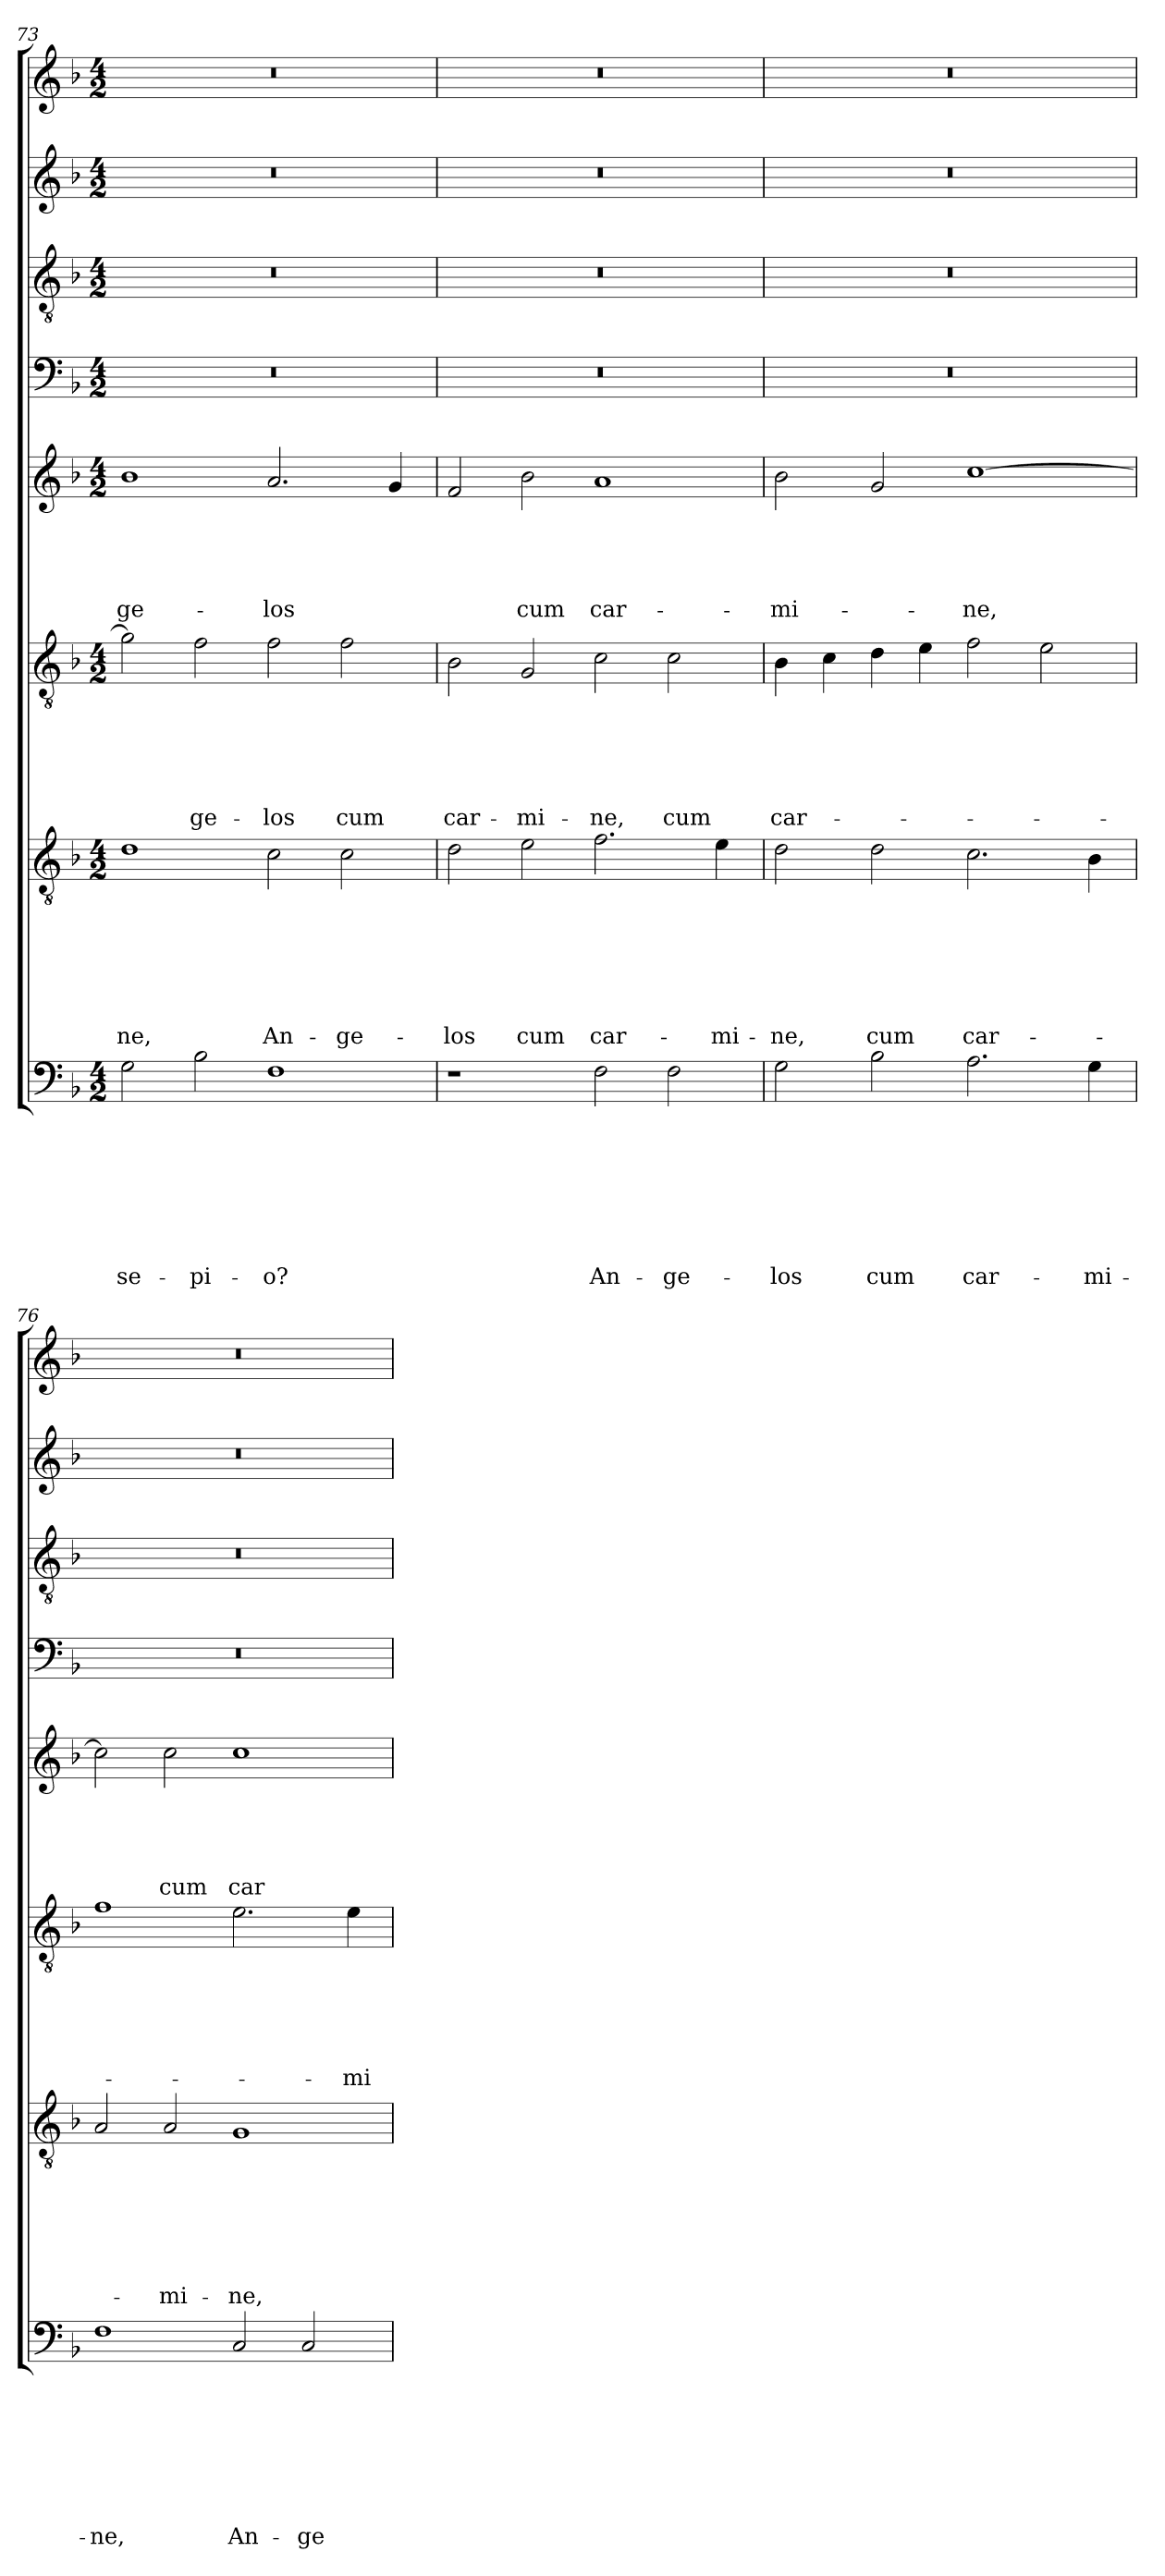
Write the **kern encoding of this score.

**kern	**text	**text	**text	**text	**text	**text	**text	**text	**kern	**text	**text	**text	**text	**text	**text	**text	**kern	**text	**text	**text	**text	**text	**text	**kern	**text	**text	**text	**text	**text	**kern	**kern	**kern	**kern
*part8	*part8	*part8	*part8	*part8	*part8	*part8	*part8	*part8	*part7	*part7	*part7	*part7	*part7	*part7	*part7	*part7	*part6	*part6	*part6	*part6	*part6	*part6	*part6	*part5	*part5	*part5	*part5	*part5	*part5	*part4	*part3	*part2	*part1
*staff8	*staff8	*staff8	*staff8	*staff8	*staff8	*staff8	*staff8	*staff8	*staff7	*staff7	*staff7	*staff7	*staff7	*staff7	*staff7	*staff7	*staff6	*staff6	*staff6	*staff6	*staff6	*staff6	*staff6	*staff5	*staff5	*staff5	*staff5	*staff5	*staff5	*staff4	*staff3	*staff2	*staff1
*clefF4	*	*	*	*	*	*	*	*	*clefGv2	*	*	*	*	*	*	*	*clefGv2	*	*	*	*	*	*	*clefG2	*	*	*	*	*	*clefF4	*clefGv2	*clefG2	*clefG2
*k[b-]	*	*	*	*	*	*	*	*	*k[b-]	*	*	*	*	*	*	*	*k[b-]	*	*	*	*	*	*	*k[b-]	*	*	*	*	*	*k[b-]	*k[b-]	*k[b-]	*k[b-]
*d:	*	*	*	*	*	*	*	*	*d:	*	*	*	*	*	*	*	*d:	*	*	*	*	*	*	*d:	*	*	*	*	*	*d:	*d:	*d:	*d:
*M4/2	*	*	*	*	*	*	*	*	*M4/2	*	*	*	*	*	*	*	*M4/2	*	*	*	*	*	*	*M4/2	*	*	*	*	*	*M4/2	*M4/2	*M4/2	*M4/2
=73	=73	=73	=73	=73	=73	=73	=73	=73	=73	=73	=73	=73	=73	=73	=73	=73	=73	=73	=73	=73	=73	=73	=73	=73	=73	=73	=73	=73	=73	=73	=73	=73	=73
!	!	!	!	!	!	!	!	!LO:LY:b	!	!	!	!	!	!	!	!LO:LY:b	!	!	!	!	!	!	!	!	!	!	!	!	!LO:LY:b	!	!	!	!
2G\	.	.	.	.	.	.	.	-se-	1d	.	.	.	.	.	.	-ne,	2g\]	.	.	.	.	.	.	1b-	.	.	.	.	-ge-	0r	0r	0r	0r
!	!	!	!	!	!	!	!	!LO:LY:b	!	!	!	!	!	!	!	!	!	!	!	!	!	!	!LO:LY:b	!	!	!	!	!	!	!	!	!	!
2B-\	.	.	.	.	.	.	.	-pi-	.	.	.	.	.	.	.	.	2f\	.	.	.	.	.	-ge-	.	.	.	.	.	.	.	.	.	.
!	!	!	!	!	!	!	!	!LO:LY:b	!	!	!	!	!	!	!	!LO:LY:b	!	!	!	!	!	!	!LO:LY:b	!	!	!	!	!	!LO:LY:b	!	!	!	!
1F	.	.	.	.	.	.	.	-o?	2c\	.	.	.	.	.	.	An-	2f\	.	.	.	.	.	-los	2.a/	.	.	.	.	-los	.	.	.	.
!	!	!	!	!	!	!	!	!	!	!	!	!	!	!	!	!LO:LY:b	!	!	!	!	!	!	!LO:LY:b	!	!	!	!	!	!	!	!	!	!
.	.	.	.	.	.	.	.	.	2c\	.	.	.	.	.	.	-ge-	2f\	.	.	.	.	.	cum	.	.	.	.	.	.	.	.	.	.
.	.	.	.	.	.	.	.	.	.	.	.	.	.	.	.	.	.	.	.	.	.	.	.	4g/	.	.	.	.	.	.	.	.	.
=74	=74	=74	=74	=74	=74	=74	=74	=74	=74	=74	=74	=74	=74	=74	=74	=74	=74	=74	=74	=74	=74	=74	=74	=74	=74	=74	=74	=74	=74	=74	=74	=74	=74
!	!	!	!	!	!	!	!	!	!	!	!	!	!	!	!	!LO:LY:b	!	!	!	!	!	!	!LO:LY:b	!	!	!	!	!	!	!	!	!	!
1r	.	.	.	.	.	.	.	.	2d\	.	.	.	.	.	.	-los	2B-\	.	.	.	.	.	car-	2f/	.	.	.	.	.	0r	0r	0r	0r
!	!	!	!	!	!	!	!	!	!	!	!	!	!	!	!	!LO:LY:b	!	!	!	!	!	!	!LO:LY:b	!	!	!	!	!	!LO:LY:b	!	!	!	!
.	.	.	.	.	.	.	.	.	2e\	.	.	.	.	.	.	cum	2G/	.	.	.	.	.	-mi-	2b-\	.	.	.	.	cum	.	.	.	.
!	!	!	!	!	!	!	!	!LO:LY:b	!	!	!	!	!	!	!	!LO:LY:b	!	!	!	!	!	!	!LO:LY:b	!	!	!	!	!	!LO:LY:b	!	!	!	!
2F\	.	.	.	.	.	.	.	An-	2.f\	.	.	.	.	.	.	car-	2c\	.	.	.	.	.	-ne,	1a	.	.	.	.	car-	.	.	.	.
!	!	!	!	!	!	!	!	!LO:LY:b	!	!	!	!	!	!	!	!	!	!	!	!	!	!	!LO:LY:b	!	!	!	!	!	!	!	!	!	!
2F\	.	.	.	.	.	.	.	-ge-	.	.	.	.	.	.	.	.	2c\	.	.	.	.	.	cum	.	.	.	.	.	.	.	.	.	.
!	!	!	!	!	!	!	!	!	!	!	!	!	!	!	!	!LO:LY:b	!	!	!	!	!	!	!	!	!	!	!	!	!	!	!	!	!
.	.	.	.	.	.	.	.	.	4e\	.	.	.	.	.	.	-mi-	.	.	.	.	.	.	.	.	.	.	.	.	.	.	.	.	.
!!LO:PB:g=z
=75	=75	=75	=75	=75	=75	=75	=75	=75	=75	=75	=75	=75	=75	=75	=75	=75	=75	=75	=75	=75	=75	=75	=75	=75	=75	=75	=75	=75	=75	=75	=75	=75	=75
!	!	!	!	!	!	!	!	!LO:LY:b	!	!	!	!	!	!	!	!LO:LY:b	!	!	!	!	!	!	!LO:LY:b	!	!	!	!	!	!LO:LY:b	!	!	!	!
2G\	.	.	.	.	.	.	.	-los	2d\	.	.	.	.	.	.	-ne,	4B-\	.	.	.	.	.	car-	2b-\	.	.	.	.	-mi-	0r	0r	0r	0r
.	.	.	.	.	.	.	.	.	.	.	.	.	.	.	.	.	4c\	.	.	.	.	.	.	.	.	.	.	.	.	.	.	.	.
!	!	!	!	!	!	!	!	!LO:LY:b	!	!	!	!	!	!	!	!LO:LY:b	!	!	!	!	!	!	!	!	!	!	!	!	!	!	!	!	!
2B-\	.	.	.	.	.	.	.	cum	2d\	.	.	.	.	.	.	cum	4d\	.	.	.	.	.	.	2g/	.	.	.	.	.	.	.	.	.
.	.	.	.	.	.	.	.	.	.	.	.	.	.	.	.	.	4e\	.	.	.	.	.	.	.	.	.	.	.	.	.	.	.	.
!	!	!	!	!	!	!	!	!LO:LY:b	!	!	!	!	!	!	!	!LO:LY:b	!	!	!	!	!	!	!	!	!	!	!	!	!LO:LY:b	!	!	!	!
2.A\	.	.	.	.	.	.	.	car-	2.c\	.	.	.	.	.	.	car-	2f\	.	.	.	.	.	.	[1cc	.	.	.	.	-ne,	.	.	.	.
.	.	.	.	.	.	.	.	.	.	.	.	.	.	.	.	.	2e\	.	.	.	.	.	.	.	.	.	.	.	.	.	.	.	.
!	!	!	!	!	!	!	!	!LO:LY:b	!	!	!	!	!	!	!	!	!	!	!	!	!	!	!	!	!	!	!	!	!	!	!	!	!
4G\	.	.	.	.	.	.	.	-mi-	4B-\	.	.	.	.	.	.	.	.	.	.	.	.	.	.	.	.	.	.	.	.	.	.	.	.
=76	=76	=76	=76	=76	=76	=76	=76	=76	=76	=76	=76	=76	=76	=76	=76	=76	=76	=76	=76	=76	=76	=76	=76	=76	=76	=76	=76	=76	=76	=76	=76	=76	=76
!	!	!	!	!	!	!	!	!LO:LY:b	!	!	!	!	!	!	!	!	!	!	!	!	!	!	!	!	!	!	!	!	!	!	!	!	!
1F	.	.	.	.	.	.	.	-ne,	2A/	.	.	.	.	.	.	.	1f	.	.	.	.	.	.	2cc\]	.	.	.	.	.	0r	0r	0r	0r
!	!	!	!	!	!	!	!	!	!	!	!	!	!	!	!	!LO:LY:b	!	!	!	!	!	!	!	!	!	!	!	!	!LO:LY:b	!	!	!	!
.	.	.	.	.	.	.	.	.	2A/	.	.	.	.	.	.	-mi-	.	.	.	.	.	.	.	2cc\	.	.	.	.	cum	.	.	.	.
!	!	!	!	!	!	!	!	!LO:LY:b	!	!	!	!	!	!	!	!LO:LY:b	!	!	!	!	!	!	!	!	!	!	!	!	!LO:LY:b	!	!	!	!
2C/	.	.	.	.	.	.	.	An-	1G	.	.	.	.	.	.	-ne,	2.e\	.	.	.	.	.	.	1cc	.	.	.	.	car-	.	.	.	.
!	!	!	!	!	!	!	!	!LO:LY:b	!	!	!	!	!	!	!	!	!	!	!	!	!	!	!	!	!	!	!	!	!	!	!	!	!
2C/	.	.	.	.	.	.	.	-ge-	.	.	.	.	.	.	.	.	.	.	.	.	.	.	.	.	.	.	.	.	.	.	.	.	.
!	!	!	!	!	!	!	!	!	!	!	!	!	!	!	!	!	!	!	!	!	!	!	!LO:LY:b	!	!	!	!	!	!	!	!	!	!
.	.	.	.	.	.	.	.	.	.	.	.	.	.	.	.	.	4e\	.	.	.	.	.	-mi-	.	.	.	.	.	.	.	.	.	.
=	=	=	=	=	=	=	=	=	=	=	=	=	=	=	=	=	=	=	=	=	=	=	=	=	=	=	=	=	=	=	=	=	=
*-	*-	*-	*-	*-	*-	*-	*-	*-	*-	*-	*-	*-	*-	*-	*-	*-	*-	*-	*-	*-	*-	*-	*-	*-	*-	*-	*-	*-	*-	*-	*-	*-	*-
